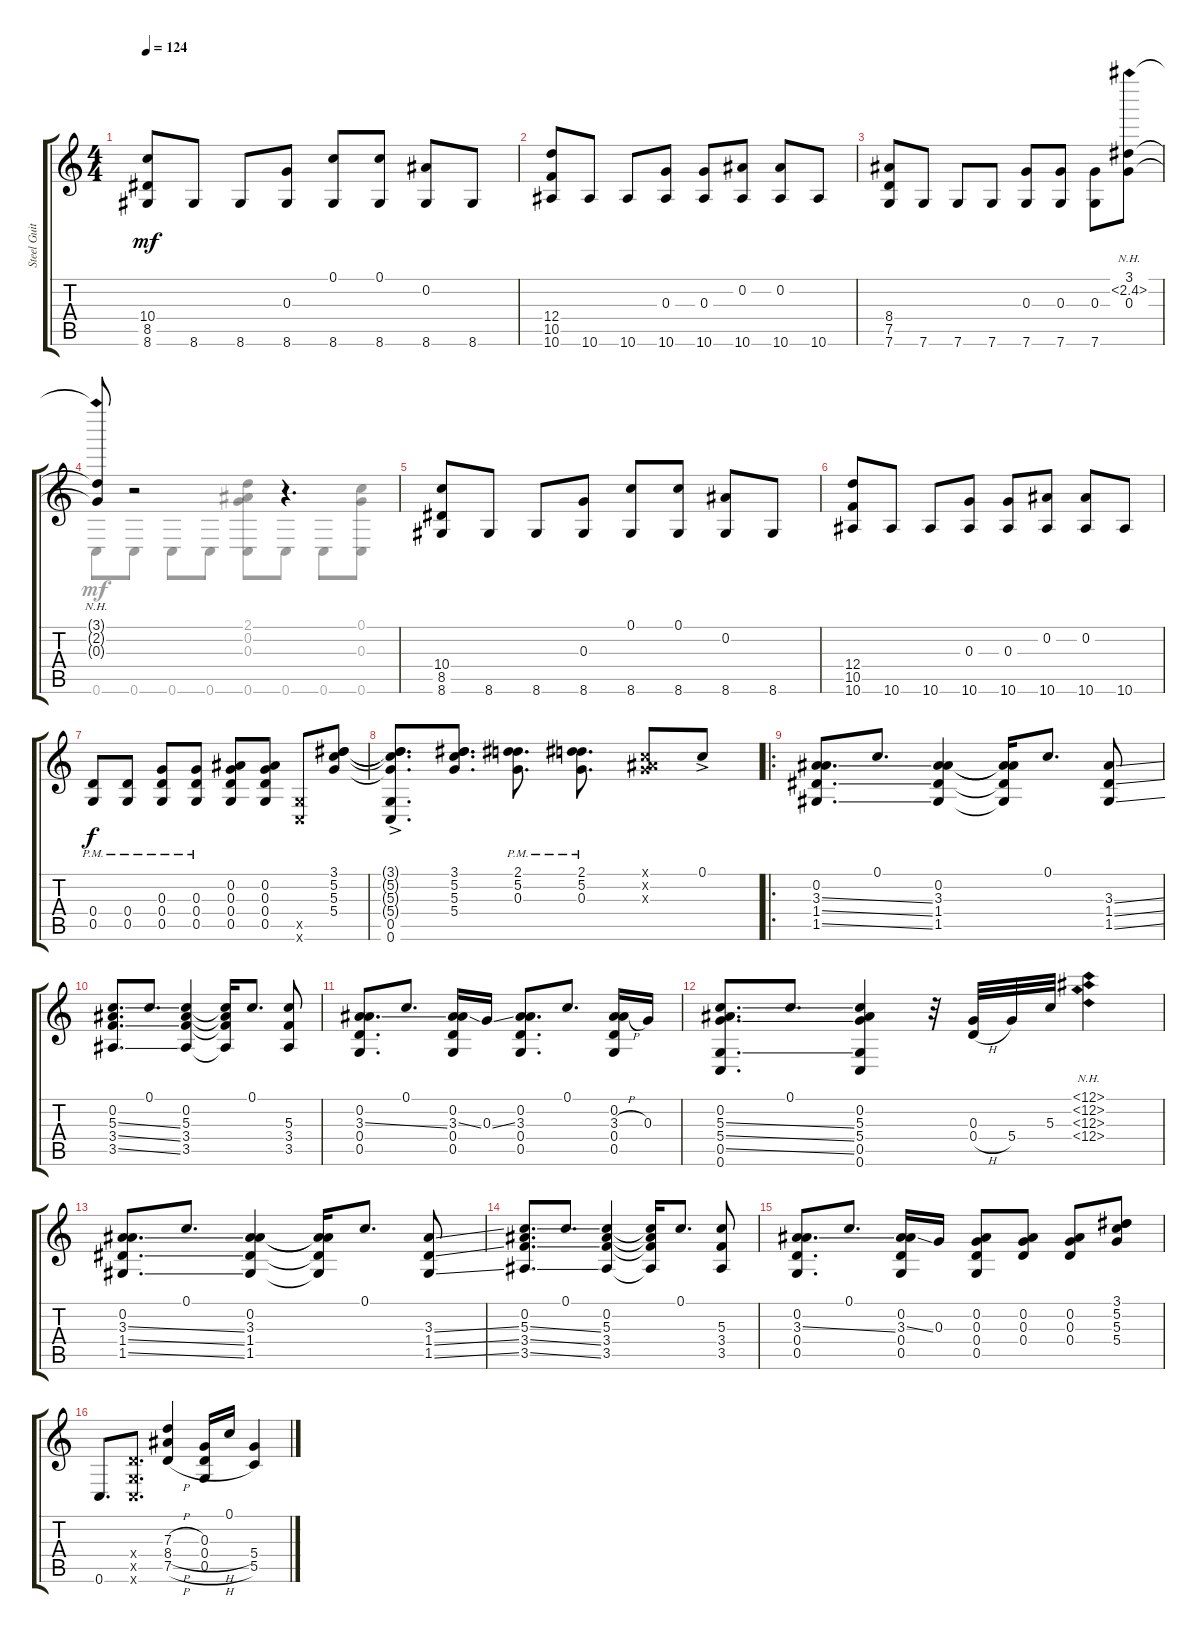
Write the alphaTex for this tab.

\track ("Steel Guitar" "Steel Guit") {instrument acousticguitarsteel}
\staff {score tabs}
\tuning (C4 Bb3 G3 D3 G2 C2) {hide}
\voice
\ts (4 4)
\tempo 124
\clef g2
\ks c
(10.4 8.5 8.6).8{dy mf} 8.6.8 8.6.8 (0.3 8.6).8 (0.1 8.6).8 (0.1 8.6).8 (0.2 8.6).8 8.6.8 |
(12.4 10.5 10.6).8 10.6.8 10.6.8 (0.3 10.6).8 (0.3 10.6).8 (0.2 10.6).8 (0.2 10.6).8 10.6.8 |
(8.4 7.5 7.6).8 7.6.8 7.6.8 7.6.8 (0.3 7.6).8 (0.3 7.6).8 (0.3 7.6).8 (3.1 2.2{nh} 0.3).8 |
(3.1{t} 2.2{nh t} 0.3{t}).8 r.2 r.4{d} |
(10.4 8.5 8.6).8 8.6.8 8.6.8 (0.3 8.6).8 (0.1 8.6).8 (0.1 8.6).8 (0.2 8.6).8 8.6.8 |
(12.4 10.5 10.6).8 10.6.8 10.6.8 (0.3 10.6).8 (0.3 10.6).8 (0.2 10.6).8 (0.2 10.6).8 10.6.8 |
(0.4{pm} 0.5{pm}).8{dy f} (0.4{pm} 0.5{pm}).8 (0.3 0.4{pm} 0.5{pm}).8 (0.3 0.4{pm} 0.5{pm}).8 (0.2 0.3 0.4 0.5).8 (0.2 0.3 0.4 0.5).8 (0.5{x} 0.6{x}).8 (3.1 5.2 5.3 5.4).8 |
(3.1{t} 5.2{t} 5.3{t} 5.4{t} 0.5 0.6{ac}).8{d} (3.1 5.2 5.3 5.4).8{d} (2.1{pm} 5.2{pm} 0.3{pm}).8{d} (2.1{pm} 5.2{pm} 0.3{pm}).8{d} (0.1{x} 0.2{x} 0.3{x}).8 0.1{ac}.8 |
\ro
(0.2 3.3{ss} 1.4{ss} 1.5{ss}).8{d} 0.1.8{d} (0.2 3.3 1.4 1.5).4 (0.2{t} 3.3{t} 1.4{t} 1.5{t}).16 0.1.8{d} (3.3{ss} 1.4{ss} 1.5{ss}).8 |
(0.2 5.3{ss} 3.4{ss} 3.5{ss}).8{d} 0.1.8{d} (0.2 5.3 3.4 3.5).4 (0.2{t} 5.3{t} 3.4{t} 3.5{t}).16 0.1.8{d} (5.3 3.4 3.5).8 |
(0.2 3.3{ss} 0.4 0.5).8{d} 0.1.8{d} (0.2 3.3{ss} 0.4 0.5).16 0.3{ss}.16 (0.2 3.3 0.4 0.5).8{d} 0.1.8{d} (0.2 3.3{h} 0.4 0.5).16 0.3.16 |
(0.2 5.3{ss} 5.4{ss} 0.5{ss} 0.6).8{d} 0.1.8{d} (0.2 5.3 5.4 0.5 0.6).4 r.32 (0.3 0.4{h}).32 5.4.32 5.3.32 (12.1{nh} 12.2{nh} 12.3{nh} 12.4{nh}).4 |
(0.2 3.3{ss} 1.4{ss} 1.5{ss}).8{d} 0.1.8{d} (0.2 3.3 1.4 1.5).4 (0.2{t} 3.3{t} 1.4{t} 1.5{t}).16 0.1.8{d} (3.3{ss} 1.4{ss} 1.5{ss}).8 |
(0.2 5.3{ss} 3.4{ss} 3.5{ss}).8{d} 0.1.8{d} (0.2 5.3 3.4 3.5).4 (0.2{t} 5.3{t} 3.4{t} 3.5{t}).16 0.1.8{d} (5.3 3.4 3.5).8 |
(0.2 3.3{ss} 0.4 0.5).8{d} 0.1.8{d} (0.2 3.3{ss} 0.4 0.5).16 0.3.16 (0.2 0.3 0.4 0.5).8 (0.2 0.3 0.4).8 (0.2 0.3 0.4).8 (3.1 5.2 5.3 5.4).8 |
0.6.8{d} (0.4{x} 0.5{x} 0.6{x}).8{d} (7.3{h} 8.4{h} 7.5{h}).4 (0.3 0.4{h} 0.5{h}).16 0.1.16 (5.4 5.5).4
\voice
\clef g2
\ottava regular
\simile none
\ks c
|
|
|
0.6.8{dy mf} 0.6.8 0.6.8 0.6.8 (2.1 0.2 0.3 0.6).8 0.6.8 0.6.8 (0.1 0.3 0.6).8 |
|
|
|
|
|
|
|
|
|
|
|
